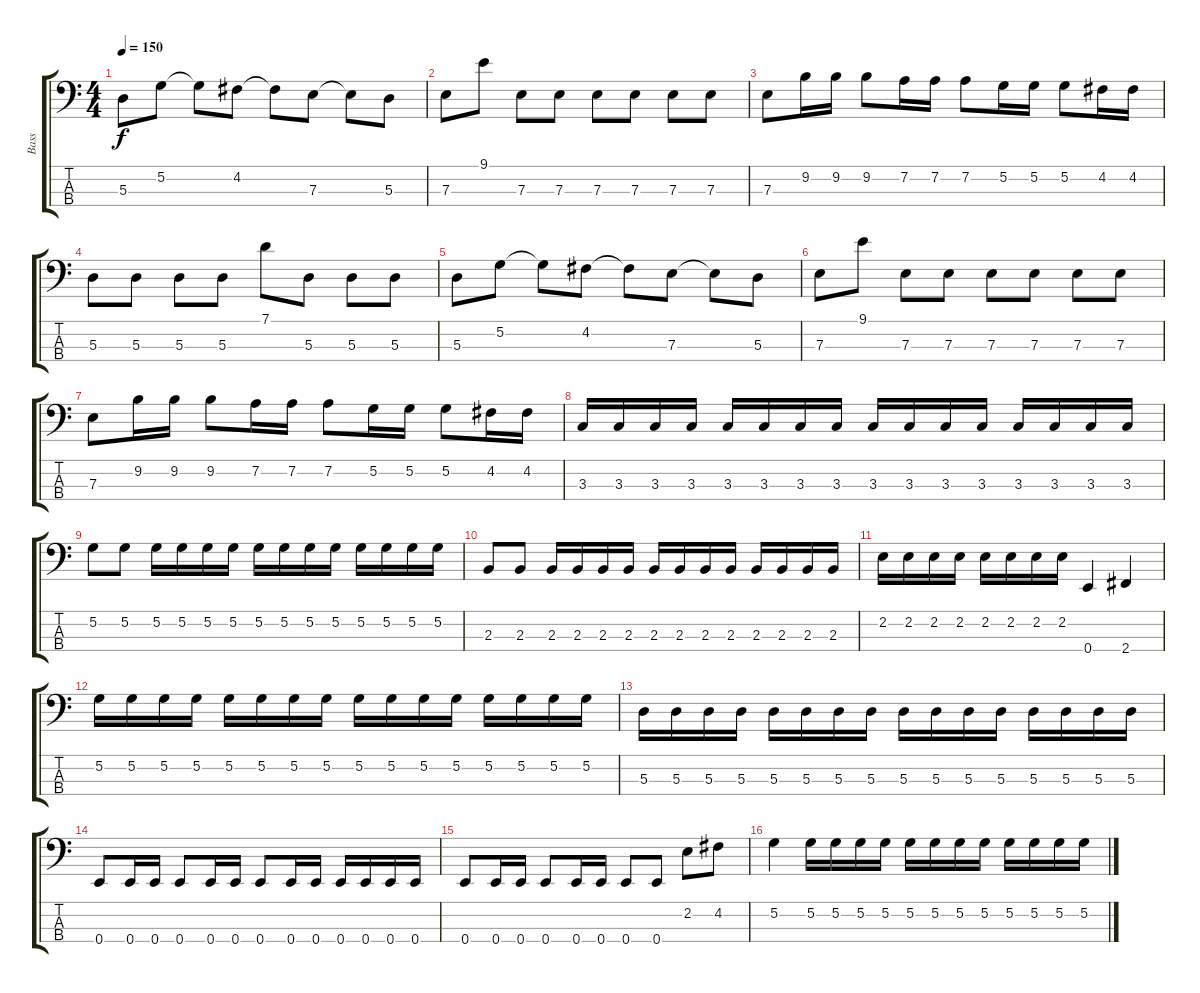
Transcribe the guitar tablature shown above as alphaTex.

\track ("Bass" "Bass") {instrument electricbasspick}
\staff {score tabs}
\tuning (G2 D2 A1 E1) {hide}
\ts (4 4)
\tempo 150
\clef f4
\ks c
5.3.8{dy f} 5.2.8 5.2{t}.8 4.2.8 4.2{t}.8 7.3.8 7.3{t}.8 5.3.8 |
7.3.8 9.1.8 7.3.8 7.3.8 7.3.8 7.3.8 7.3.8 7.3.8 |
7.3.8 9.2.16 9.2.16 9.2.8 7.2.16 7.2.16 7.2.8 5.2.16 5.2.16 5.2.8 4.2.16 4.2.16 |
5.3.8 5.3.8 5.3.8 5.3.8 7.1.8 5.3.8 5.3.8 5.3.8 |
5.3.8 5.2.8 5.2{t}.8 4.2.8 4.2{t}.8 7.3.8 7.3{t}.8 5.3.8 |
7.3.8 9.1.8 7.3.8 7.3.8 7.3.8 7.3.8 7.3.8 7.3.8 |
7.3.8 9.2.16 9.2.16 9.2.8 7.2.16 7.2.16 7.2.8 5.2.16 5.2.16 5.2.8 4.2.16 4.2.16 |
3.3.16 3.3.16 3.3.16 3.3.16 3.3.16 3.3.16 3.3.16 3.3.16 3.3.16 3.3.16 3.3.16 3.3.16 3.3.16 3.3.16 3.3.16 3.3.16 |
5.2.8 5.2.8 5.2.16 5.2.16 5.2.16 5.2.16 5.2.16 5.2.16 5.2.16 5.2.16 5.2.16 5.2.16 5.2.16 5.2.16 |
2.3.8 2.3.8 2.3.16 2.3.16 2.3.16 2.3.16 2.3.16 2.3.16 2.3.16 2.3.16 2.3.16 2.3.16 2.3.16 2.3.16 |
2.2.16 2.2.16 2.2.16 2.2.16 2.2.16 2.2.16 2.2.16 2.2.16 0.4.4 2.4.4 |
5.2.16 5.2.16 5.2.16 5.2.16 5.2.16 5.2.16 5.2.16 5.2.16 5.2.16 5.2.16 5.2.16 5.2.16 5.2.16 5.2.16 5.2.16 5.2.16 |
5.3.16 5.3.16 5.3.16 5.3.16 5.3.16 5.3.16 5.3.16 5.3.16 5.3.16 5.3.16 5.3.16 5.3.16 5.3.16 5.3.16 5.3.16 5.3.16 |
0.4.8 0.4.16 0.4.16 0.4.8 0.4.16 0.4.16 0.4.8 0.4.16 0.4.16 0.4.16 0.4.16 0.4.16 0.4.16 |
0.4.8 0.4.16 0.4.16 0.4.8 0.4.16 0.4.16 0.4.8 0.4.8 2.2.8 4.2.8 |
5.2.4 5.2.16 5.2.16 5.2.16 5.2.16 5.2.16 5.2.16 5.2.16 5.2.16 5.2.16 5.2.16 5.2.16 5.2.16
